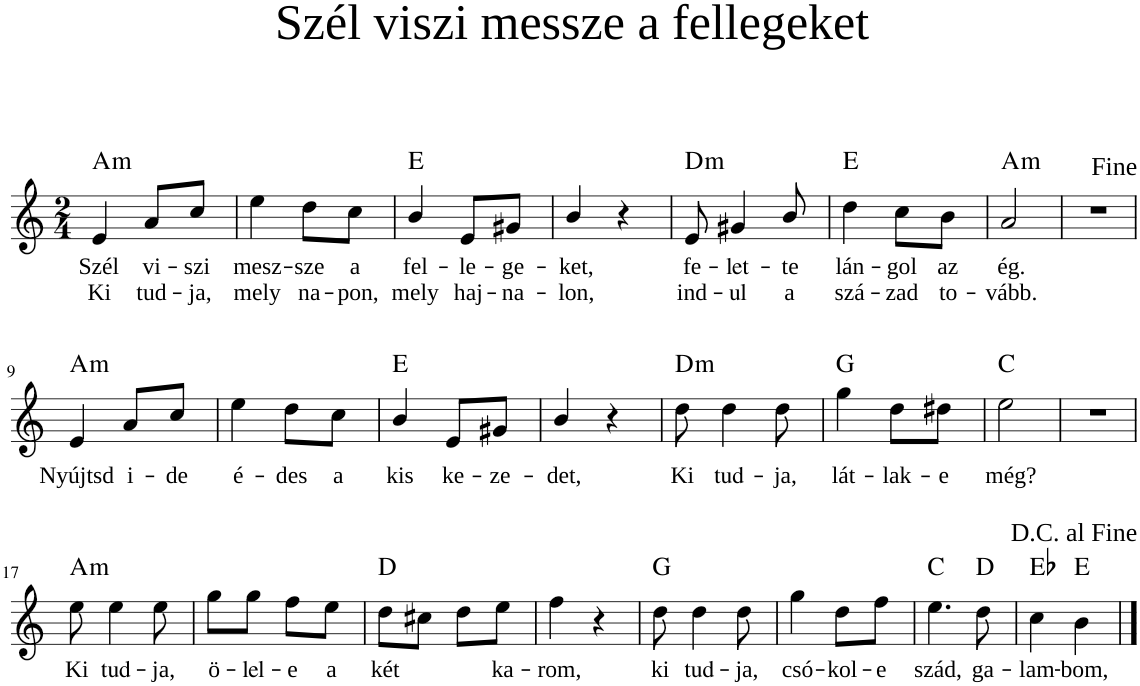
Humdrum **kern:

**kern	**text	**text	**harte
*part1	*part1	*part1	*part1
*staff1	*staff1	*staff1	*
*I"Piano	*	*	*
*I'Pno	*	*	*
*clefG2	*	*	*
*k[]	*	*	*
*M2/4	*	*	*
=1	=1	=1	=1
!	!LO:LY:b	!LO:LY:b	!LO:H:kt=m
4e/	Szél	Ki	A:min
!	!LO:LY:b	!LO:LY:b	!
8a/L	vi-	tud-	.
!	!LO:LY:b	!LO:LY:b	!
8cc/J	-szi	-ja,	.
=2	=2	=2	=2
!	!LO:LY:b	!LO:LY:b	!
4ee\	mesz-	mely	.
!	!LO:LY:b	!LO:LY:b	!
8dd\L	-sze	na-	.
!	!LO:LY:b	!LO:LY:b	!
8cc\J	a	-pon,	.
=3	=3	=3	=3
!	!LO:LY:b	!LO:LY:b	!
4b/	fel-	mely	E:maj
!	!LO:LY:b	!LO:LY:b	!
8e/L	-le-	haj-	.
!	!LO:LY:b	!LO:LY:b	!
8g#X/J	-ge-	-na-	.
=4	=4	=4	=4
!	!LO:LY:b	!LO:LY:b	!
4b/	-ket,	-lon,	.
4r	.	.	.
=5	=5	=5	=5
!	!LO:LY:b	!LO:LY:b	!LO:H:kt=m
8e/	fe-	ind-	D:min
!	!LO:LY:b	!LO:LY:b	!
4g#X/	-let-	-ul	.
!	!LO:LY:b	!LO:LY:b	!
8b/	-te	a	.
=6	=6	=6	=6
!	!LO:LY:b	!LO:LY:b	!
4dd\	lán-	szá-	E:maj
!	!LO:LY:b	!LO:LY:b	!
8cc\L	-gol	-zad	.
!	!LO:LY:b	!LO:LY:b	!
8b\J	az	to-	.
=7	=7	=7	=7
!	!LO:LY:b	!LO:LY:b	!LO:H:kt=m
2a/	ég.	-vább.	A:min
=8	=8	=8	=8
2r	.	.	.
!LO:TX:a:t=<font face="Times New Roman"/>Fine	!	!	!
!!LO:LB:g=z
=9	=9	=9	=9
!	!LO:LY:b	!	!LO:H:kt=m
4e/	Nyújtsd	.	A:min
!	!LO:LY:b	!	!
8a/L	i-	.	.
!	!LO:LY:b	!	!
8cc/J	-de	.	.
=10	=10	=10	=10
!	!LO:LY:b	!	!
4ee\	é-	.	.
!	!LO:LY:b	!	!
8dd\L	-des	.	.
!	!LO:LY:b	!	!
8cc\J	a	.	.
=11	=11	=11	=11
!	!LO:LY:b	!	!
4b/	kis	.	E:maj
!	!LO:LY:b	!	!
8e/L	ke-	.	.
!	!LO:LY:b	!	!
8g#X/J	-ze-	.	.
=12	=12	=12	=12
!	!LO:LY:b	!	!
4b/	-det,	.	.
4r	.	.	.
=13	=13	=13	=13
!	!LO:LY:b	!	!LO:H:kt=m
8dd\	Ki	.	D:min
!	!LO:LY:b	!	!
4dd\	tud-	.	.
!	!LO:LY:b	!	!
8dd\	-ja,	.	.
=14	=14	=14	=14
!	!LO:LY:b	!	!
4gg\	lát-	.	G:maj
!	!LO:LY:b	!	!
8dd\L	-lak-	.	.
!	!LO:LY:b	!	!
8dd#X\J	-e	.	.
=15	=15	=15	=15
!	!LO:LY:b	!	!
2ee\	még?	.	C:maj
=16	=16	=16	=16
2r	.	.	.
!!LO:LB:g=z
=17	=17	=17	=17
!	!LO:LY:b	!	!LO:H:kt=m
8ee\	Ki	.	A:min
!	!LO:LY:b	!	!
4ee\	tud-	.	.
!	!LO:LY:b	!	!
8ee\	-ja,	.	.
=18	=18	=18	=18
!	!LO:LY:b	!	!
8gg\L	ö-	.	.
!	!LO:LY:b	!	!
8gg\J	-lel-	.	.
!	!LO:LY:b	!	!
8ff\L	-e	.	.
!	!LO:LY:b	!	!
8ee\J	a	.	.
=19	=19	=19	=19
!	!LO:LY:b	!	!
8dd\L	két	.	D:maj
8cc#X\J	.	.	.
8dd\L	.	.	.
!	!LO:LY:b	!	!
8ee\J	ka-	.	.
=20	=20	=20	=20
!	!LO:LY:b	!	!
4ff\	-rom,	.	.
4r	.	.	.
=21	=21	=21	=21
!	!LO:LY:b	!	!
8dd\	ki	.	G:maj
!	!LO:LY:b	!	!
4dd\	tud-	.	.
!	!LO:LY:b	!	!
8dd\	-ja,	.	.
=22	=22	=22	=22
!	!LO:LY:b	!	!
4gg\	csó-	.	.
!	!LO:LY:b	!	!
8dd\L	-kol-	.	.
!	!LO:LY:b	!	!
8ff\J	-e	.	.
=23	=23	=23	=23
!	!LO:LY:b	!	!
4.ee\	szád,	.	C:maj
!	!LO:LY:b	!	!
8dd\	ga-	.	D:maj
=24	=24	=24	=24
!	!LO:LY:b	!	!
4cc\	-lam-	.	Eb:maj
!	!LO:LY:b	!	!
4b\	-bom,	.	E:maj
!LO:TX:a:t=<font face="Times New Roman"/>D.C. al Fine	!	!	!
==	==	==	==
*-	*-	*-	*-
